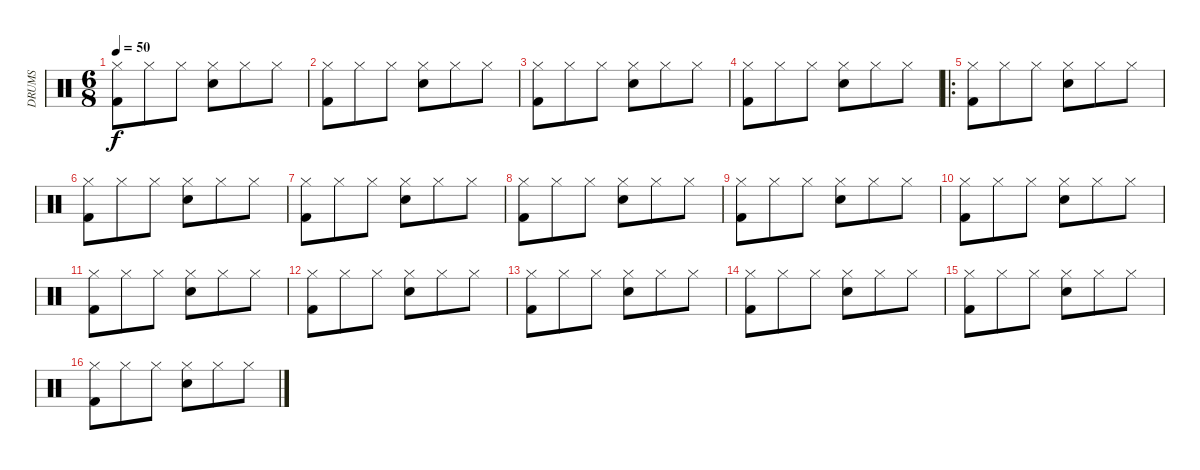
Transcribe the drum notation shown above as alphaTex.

\track ("DRUMS" "DRUMS") {instrument percussion}
\staff {score}
\articulation defaults
\ts (6 8)
\tempo 50
\clef neutral
\ks c
("Hi-Hat (closed)" "Kick (hit) 2").8{dy f} "Hi-Hat (closed)".8 "Hi-Hat (closed)".8 ("Hi-Hat (closed)" "Snare (hit) 2").8 "Hi-Hat (closed)".8 "Hi-Hat (closed)".8 |
("Hi-Hat (closed)" "Kick (hit) 2").8 "Hi-Hat (closed)".8 "Hi-Hat (closed)".8 ("Hi-Hat (closed)" "Snare (hit) 2").8 "Hi-Hat (closed)".8 "Hi-Hat (closed)".8 |
("Hi-Hat (closed)" "Kick (hit) 2").8 "Hi-Hat (closed)".8 "Hi-Hat (closed)".8 ("Hi-Hat (closed)" "Snare (hit) 2").8 "Hi-Hat (closed)".8 "Hi-Hat (closed)".8 |
("Hi-Hat (closed)" "Kick (hit) 2").8 "Hi-Hat (closed)".8 "Hi-Hat (closed)".8 ("Hi-Hat (closed)" "Snare (hit) 2").8 "Hi-Hat (closed)".8 "Hi-Hat (closed)".8 |
\ro
("Hi-Hat (closed)" "Kick (hit) 2").8 "Hi-Hat (closed)".8 "Hi-Hat (closed)".8 ("Hi-Hat (closed)" "Snare (hit) 2").8 "Hi-Hat (closed)".8 "Hi-Hat (closed)".8 |
("Hi-Hat (closed)" "Kick (hit) 2").8 "Hi-Hat (closed)".8 "Hi-Hat (closed)".8 ("Hi-Hat (closed)" "Snare (hit) 2").8 "Hi-Hat (closed)".8 "Hi-Hat (closed)".8 |
("Hi-Hat (closed)" "Kick (hit) 2").8 "Hi-Hat (closed)".8 "Hi-Hat (closed)".8 ("Hi-Hat (closed)" "Snare (hit) 2").8 "Hi-Hat (closed)".8 "Hi-Hat (closed)".8 |
("Hi-Hat (closed)" "Kick (hit) 2").8 "Hi-Hat (closed)".8 "Hi-Hat (closed)".8 ("Hi-Hat (closed)" "Snare (hit) 2").8 "Hi-Hat (closed)".8 "Hi-Hat (closed)".8 |
("Hi-Hat (closed)" "Kick (hit) 2").8 "Hi-Hat (closed)".8 "Hi-Hat (closed)".8 ("Hi-Hat (closed)" "Snare (hit) 2").8 "Hi-Hat (closed)".8 "Hi-Hat (closed)".8 |
("Hi-Hat (closed)" "Kick (hit) 2").8 "Hi-Hat (closed)".8 "Hi-Hat (closed)".8 ("Hi-Hat (closed)" "Snare (hit) 2").8 "Hi-Hat (closed)".8 "Hi-Hat (closed)".8 |
("Hi-Hat (closed)" "Kick (hit) 2").8 "Hi-Hat (closed)".8 "Hi-Hat (closed)".8 ("Hi-Hat (closed)" "Snare (hit) 2").8 "Hi-Hat (closed)".8 "Hi-Hat (closed)".8 |
("Hi-Hat (closed)" "Kick (hit) 2").8 "Hi-Hat (closed)".8 "Hi-Hat (closed)".8 ("Hi-Hat (closed)" "Snare (hit) 2").8 "Hi-Hat (closed)".8 "Hi-Hat (closed)".8 |
("Hi-Hat (closed)" "Kick (hit) 2").8 "Hi-Hat (closed)".8 "Hi-Hat (closed)".8 ("Hi-Hat (closed)" "Snare (hit) 2").8 "Hi-Hat (closed)".8 "Hi-Hat (closed)".8 |
("Hi-Hat (closed)" "Kick (hit) 2").8 "Hi-Hat (closed)".8 "Hi-Hat (closed)".8 ("Hi-Hat (closed)" "Snare (hit) 2").8 "Hi-Hat (closed)".8 "Hi-Hat (closed)".8 |
("Hi-Hat (closed)" "Kick (hit) 2").8 "Hi-Hat (closed)".8 "Hi-Hat (closed)".8 ("Hi-Hat (closed)" "Snare (hit) 2").8 "Hi-Hat (closed)".8 "Hi-Hat (closed)".8 |
("Hi-Hat (closed)" "Kick (hit) 2").8 "Hi-Hat (closed)".8 "Hi-Hat (closed)".8 ("Hi-Hat (closed)" "Snare (hit) 2").8 "Hi-Hat (closed)".8 "Hi-Hat (closed)".8
